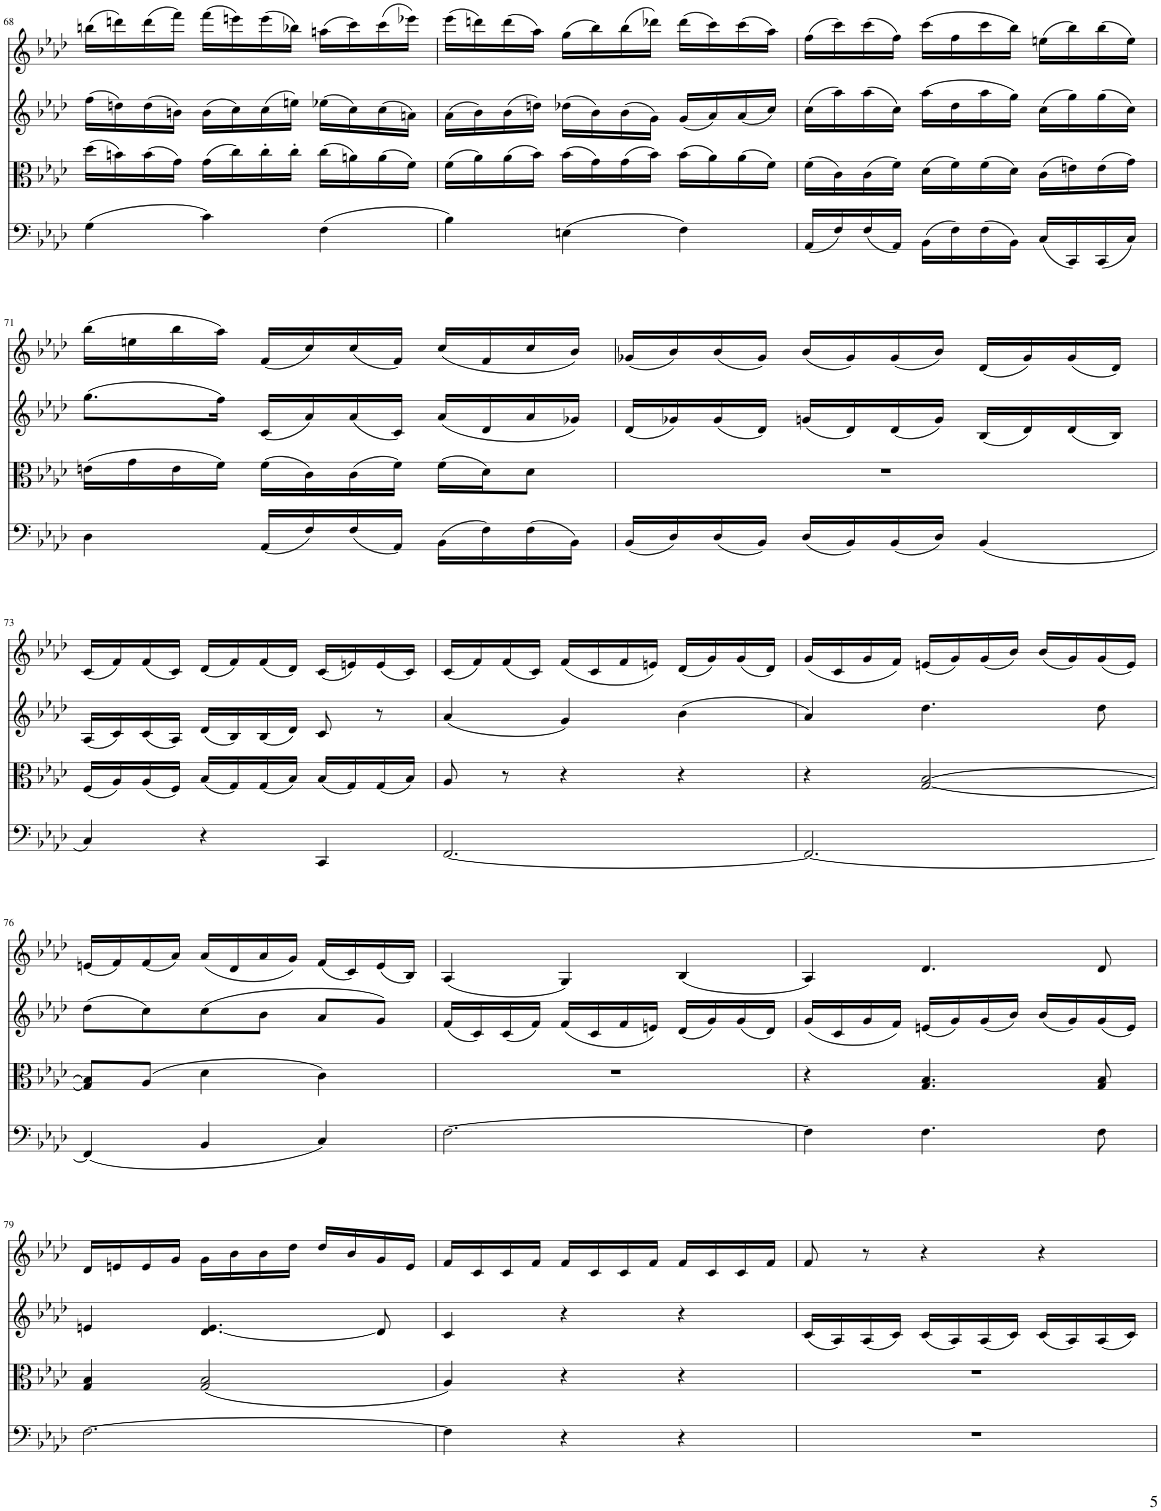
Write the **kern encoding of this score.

**kern	**kern	**kern	**kern
*part4	*part3	*part2	*part1
*staff4	*staff3	*staff2	*staff1
*I"Piano	*I"Piano	*I"Piano	*I"Piano
*I'Pno	*I'Pno	*I'Pno	*I'Pno
!!LO:PB:g=z
*clefF4	*clefC3	*clefG2	*clefG2
*k[b-e-a-d-]	*k[b-e-a-d-]	*k[b-e-a-d-]	*k[b-e-a-d-]
*M3/4	*M3/4	*M3/4	*M3/4
=68	=68	=68	=68
(4G\	(16dd-\LL	(16ff\LL	(16bbn\LL
.	16bn\)	16ddn\)	16dddn\)
.	(16b\	(16dd\	(16ddd\
.	16g\JJ)	16bn\JJ)	16fff\JJ)
4c\)	(16g\LL	(16b\LL	(16fff\LL
.	16cc\)	16cc\)	16eeen\)
.	16cc'\	(16cc\	(16eee\
.	16cc'\JJ	16een\JJ)	16bb-X\JJ)
(4F\	(16cc\LL	(16ee-X\LL	(16aan\LL
.	16an\)	16cc\)	16ccc\)
.	(16a\	(16cc\	(16ccc\
.	16f\JJ)	16an\JJ)	16eee-X\JJ)
=69	=69	=69	=69
4B-\)	(16f\LL	(16a-\LL	(16eee-\LL
.	16a-\)	16b-\)	16dddn\)
.	(16a-\	(16b-\	(16ddd\
.	16b-\JJ)	16ddn\JJ)	16aa-\JJ)
(4En\	(16b-\LL	(16dd-X\LL	(16gg\LL
.	16g\)	16b-\)	16bb-\)
.	(16g\	(16b-\	(16bb-\
.	16b-\JJ)	16g\JJ)	16ddd-X\JJ)
4F\)	(16b-\LL	(16g/LL	(16ddd-\LL
.	16a-\)	16a-/)	16ccc\)
.	(16a-\	(16a-/	(16ccc\
.	16f\JJ)	16cc/JJ)	16aa-\JJ)
=70	=70	=70	=70
(16AA-/LL	(16f\LL	(16cc\LL	(16ff\LL
16F/)	16c\)	16aa-\)	16ccc\)
(16F/	(16c\	(16aa-\	(16ccc\
16AA-/JJ)	16f\JJ)	16cc\JJ)	16ff\JJ)
(16BB-\LL	(16d-\LL	(16aa-\LL	(16ccc\LL
16F\)	16f\)	16dd-\	16ff\
(16F\	(16f\	16aa-\	16ccc\
16BB-\JJ)	16d-\JJ)	16gg\JJ)	16bb-\JJ)
(16C/LL	(16c\LL	(16cc\LL	(16een\LL
16CC/)	16en\)	16gg\)	16bb-\)
(16CC/	(16e\	(16gg\	(16bb-\
16C/JJ)	16g\JJ)	16cc\JJ)	16ee\JJ)
!!LO:LB:g=z
=71	=71	=71	=71
4D-\	(16en\LL	(8.gg\L	(16bb-\LL
.	16g\	.	16een\
.	16e\	.	16bb-\
.	16f\JJ)	16ff\Jk)	16aa-\JJ)
(16AA-/LL	(16f\LL	(16c/LL	(16f/LL
16F/)	16c\)	16a-/)	16cc/)
(16F/	(16c\	(16a-/	(16cc/
16AA-/JJ)	16f\JJ)	16c/JJ)	16f/JJ)
(16BB-\LL	(16f\LL	(16a-/LL	(16cc/LL
16F\)	16d-\J)	16d-/	16f/
(16F\	8d-\J	16a-/	16cc/
16BB-\JJ)	.	16g-X/JJ)	16b-/JJ)
=72	=72	=72	=72
(16BB-/LL	2.r	(16d-/LL	(16g-X/LL
16D-/)	.	16g-X/)	16b-/)
(16D-/	.	(16g-/	(16b-/
16BB-/JJ)	.	16d-/JJ)	16g-/JJ)
(16D-/LL	.	(16gn/LL	(16b-/LL
16BB-/)	.	16d-/)	16g-/)
(16BB-/	.	(16d-/	(16g-/
16D-/JJ)	.	16g/JJ)	16b-/JJ)
(4BB-/	.	(16B-/LL	(16d-/LL
.	.	16d-/)	16g-/)
.	.	(16d-/	(16g-/
.	.	16B-/JJ)	16d-/JJ)
!!LO:LB:g=z
=73	=73	=73	=73
4C/)	(16F/LL	(16A-/LL	(16c/LL
.	16A-/)	16c/)	16f/)
.	(16A-/	(16c/	(16f/
.	16F/JJ)	16A-/JJ)	16c/JJ)
4r	(16B-/LL	(16d-/LL	(16d-/LL
.	16G/)	16B-/)	16f/)
.	(16G/	(16B-/	(16f/
.	16B-/JJ)	16d-/JJ)	16d-/JJ)
4CC/	(16B-/LL	8c/	(16c/LL
.	16G/)	.	16en/)
.	(16G/	8r	(16e/
.	16B-/JJ)	.	16c/JJ)
=74	=74	=74	=74
[2.FF/	8A-/	(4a-/	(16c/LL
.	.	.	16f/)
.	8r	.	(16f/
.	.	.	16c/JJ)
.	4r	4g/)	(16f/LL
.	.	.	16c/
.	.	.	16f/
.	.	.	16en/JJ)
.	4r	(4b-\	(16d-/LL
.	.	.	16g/)
.	.	.	(16g/
.	.	.	16d-/JJ)
=75	=75	=75	=75
2.FF/_	4r	4a-/)	(16g/LL
.	.	.	16c/
.	.	.	16g/
.	.	.	16f/JJ)
.	[2G/ [2B-/	4.dd-\	(16en/LL
.	.	.	16g/)
.	.	.	(16g/
.	.	.	16b-/JJ)
.	.	.	(16b-/LL
.	.	.	16g/)
.	.	8dd-\	(16g/
.	.	.	16e/JJ)
!!LO:LB:g=z
=76	=76	=76	=76
(4FF/]	8G/] 8B-/]L	(8dd-\L	(16en/LL
.	.	.	16f/)
.	(8A-/J	8cc\)	(16f/
.	.	.	16a-/JJ)
4BB-/	4d-\	(8cc\	(16a-/LL
.	.	.	16d-/
.	.	8b-\J	16a-/
.	.	.	16g/JJ)
4C/)	4c\)	8a-/L	(16f/LL
.	.	.	16c/)
.	.	8g/J)	(16e/
.	.	.	16B-/JJ)
=77	=77	=77	=77
[2.F\	2.r	(16f/LL	(4A-/
.	.	16c/)	.
.	.	(16c/	.
.	.	16f/JJ)	.
.	.	(16f/LL	4G/)
.	.	16c/	.
.	.	16f/	.
.	.	16en/JJ)	.
.	.	(16d-/LL	(4B-/
.	.	16g/)	.
.	.	(16g/	.
.	.	16d-/JJ)	.
=78	=78	=78	=78
4F\]	4r	(16g/LL	4A-/)
.	.	16c/	.
.	.	16g/	.
.	.	16f/JJ)	.
4.F\	4.G/ 4.B-/	(16en/LL	4.d-/
.	.	16g/)	.
.	.	(16g/	.
.	.	16b-/JJ)	.
.	.	(16b-/LL	.
.	.	16g/)	.
8F\	8G/ 8B-/	(16g/	8d-/
.	.	16e/JJ)	.
!!LO:LB:g=z
=79	=79	=79	=79
[2.F\	4G/ 4B-/	4en/	16d-/LL
.	.	.	16en/
.	.	.	16e/
.	.	.	16g/JJ
.	(2G/ 2B-/	[4.d-/ 4.e/	16g\LL
.	.	.	16b-\
.	.	.	16b-\
.	.	.	16dd-\JJ
.	.	.	16dd-/LL
.	.	.	16b-/
.	.	8d-/]	16g/
.	.	.	16e/JJ
=80	=80	=80	=80
4F\]	4A-/)	4c/	16f/LL
.	.	.	16c/
.	.	.	16c/
.	.	.	16f/JJ
4r	4r	4r	16f/LL
.	.	.	16c/
.	.	.	16c/
.	.	.	16f/JJ
4r	4r	4r	16f/LL
.	.	.	16c/
.	.	.	16c/
.	.	.	16f/JJ
=81	=81	=81	=81
2.r	2.r	(16c/LL	8f/
.	.	16A-/)	.
.	.	(16A-/	8r
.	.	16c/JJ)	.
.	.	(16c/LL	4r
.	.	16A-/)	.
.	.	(16A-/	.
.	.	16c/JJ)	.
.	.	(16c/LL	4r
.	.	16A-/)	.
.	.	(16A-/	.
.	.	16c/JJ)	.
=	=	=	=
*-	*-	*-	*-
